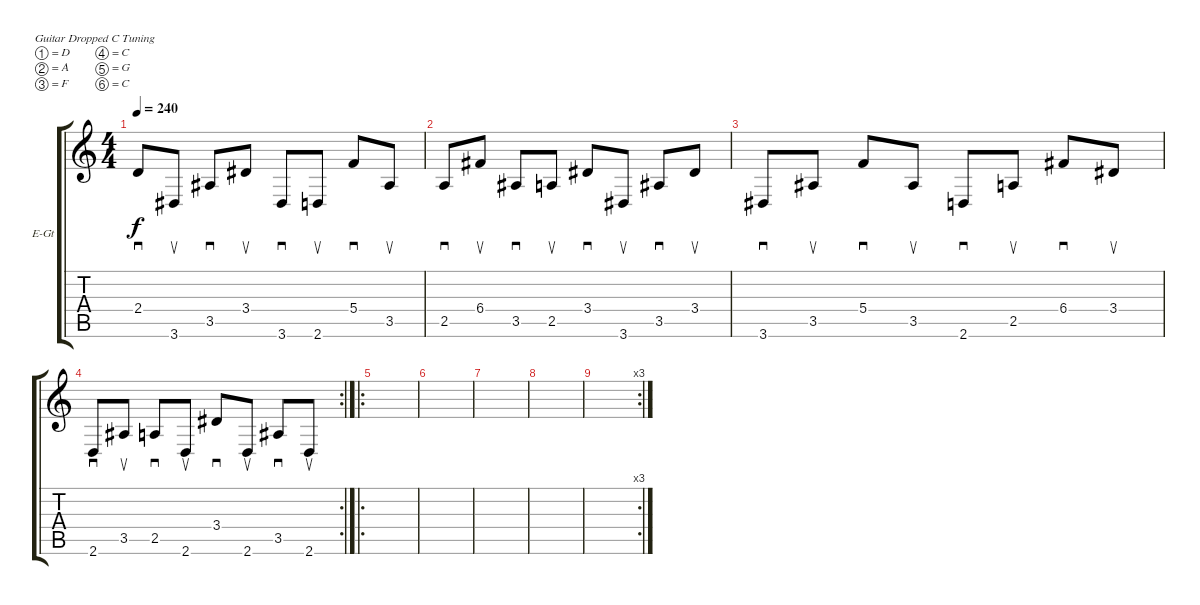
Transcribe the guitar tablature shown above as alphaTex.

\bracketExtendMode groupsimilarinstruments
\firstSystemTrackNameOrientation horizontal
\otherSystemsTrackNameOrientation horizontal
\track ("Electric Guitar 2" "E-Gt") {instrument distortionguitar}
\staff {score tabs}
\tuning (D4 A3 F3 C3 G2 C2)
\ts (4 4)
\tempo 240
\clef g2
\ks c
2.4.8{sd dy f} 3.6.8{su} 3.5.8{sd} 3.4.8{su} 3.6.8{sd} 2.6.8{su} 5.4.8{sd} 3.5.8{su} |
2.5.8{sd} 6.4.8{su} 3.5.8{sd} 2.5.8{su} 3.4.8{sd} 3.6.8{su} 3.5.8{sd} 3.4.8{su} |
3.6.8{sd} 3.5.8{su} 5.4.8{sd} 3.5.8{su} 2.6.8{sd} 2.5.8{su} 6.4.8{sd} 3.4.8{su} |
\rc 2
2.6.8{sd} 3.5.8{su} 2.5.8{sd} 2.6.8{su} 3.4.8{sd} 2.6.8{su} 3.5.8{sd} 2.6.8{su} |
\ro
|
|
|
|
\rc 3
